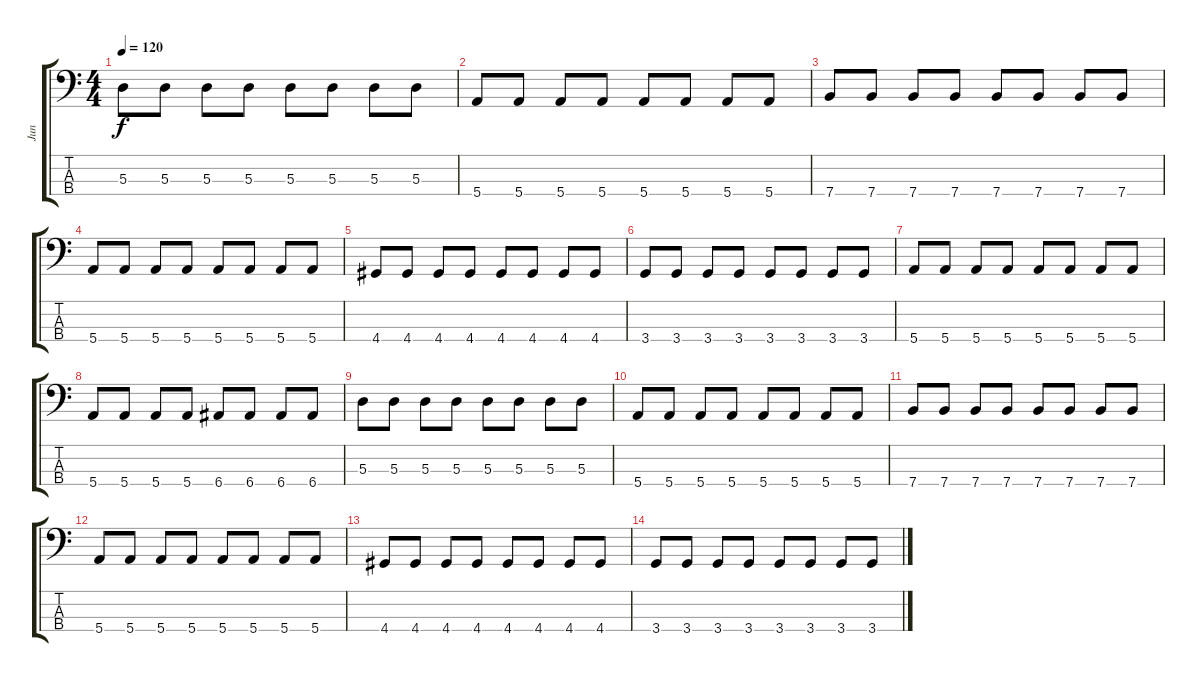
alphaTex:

\track ("Jun" "Jun") {instrument electricbassfinger}
\staff {score tabs}
\tuning (G2 D2 A1 E1) {hide}
\ts (4 4)
\tempo 120
\clef f4
\ks c
5.3.8{dy f} 5.3.8 5.3.8 5.3.8 5.3.8 5.3.8 5.3.8 5.3.8 |
5.4.8 5.4.8 5.4.8 5.4.8 5.4.8 5.4.8 5.4.8 5.4.8 |
7.4.8 7.4.8 7.4.8 7.4.8 7.4.8 7.4.8 7.4.8 7.4.8 |
5.4.8 5.4.8 5.4.8 5.4.8 5.4.8 5.4.8 5.4.8 5.4.8 |
4.4.8 4.4.8 4.4.8 4.4.8 4.4.8 4.4.8 4.4.8 4.4.8 |
3.4.8 3.4.8 3.4.8 3.4.8 3.4.8 3.4.8 3.4.8 3.4.8 |
5.4.8 5.4.8 5.4.8 5.4.8 5.4.8 5.4.8 5.4.8 5.4.8 |
5.4.8 5.4.8 5.4.8 5.4.8 6.4.8 6.4.8 6.4.8 6.4.8 |
5.3.8 5.3.8 5.3.8 5.3.8 5.3.8 5.3.8 5.3.8 5.3.8 |
5.4.8 5.4.8 5.4.8 5.4.8 5.4.8 5.4.8 5.4.8 5.4.8 |
7.4.8 7.4.8 7.4.8 7.4.8 7.4.8 7.4.8 7.4.8 7.4.8 |
5.4.8 5.4.8 5.4.8 5.4.8 5.4.8 5.4.8 5.4.8 5.4.8 |
4.4.8 4.4.8 4.4.8 4.4.8 4.4.8 4.4.8 4.4.8 4.4.8 |
3.4.8 3.4.8 3.4.8 3.4.8 3.4.8 3.4.8 3.4.8 3.4.8
